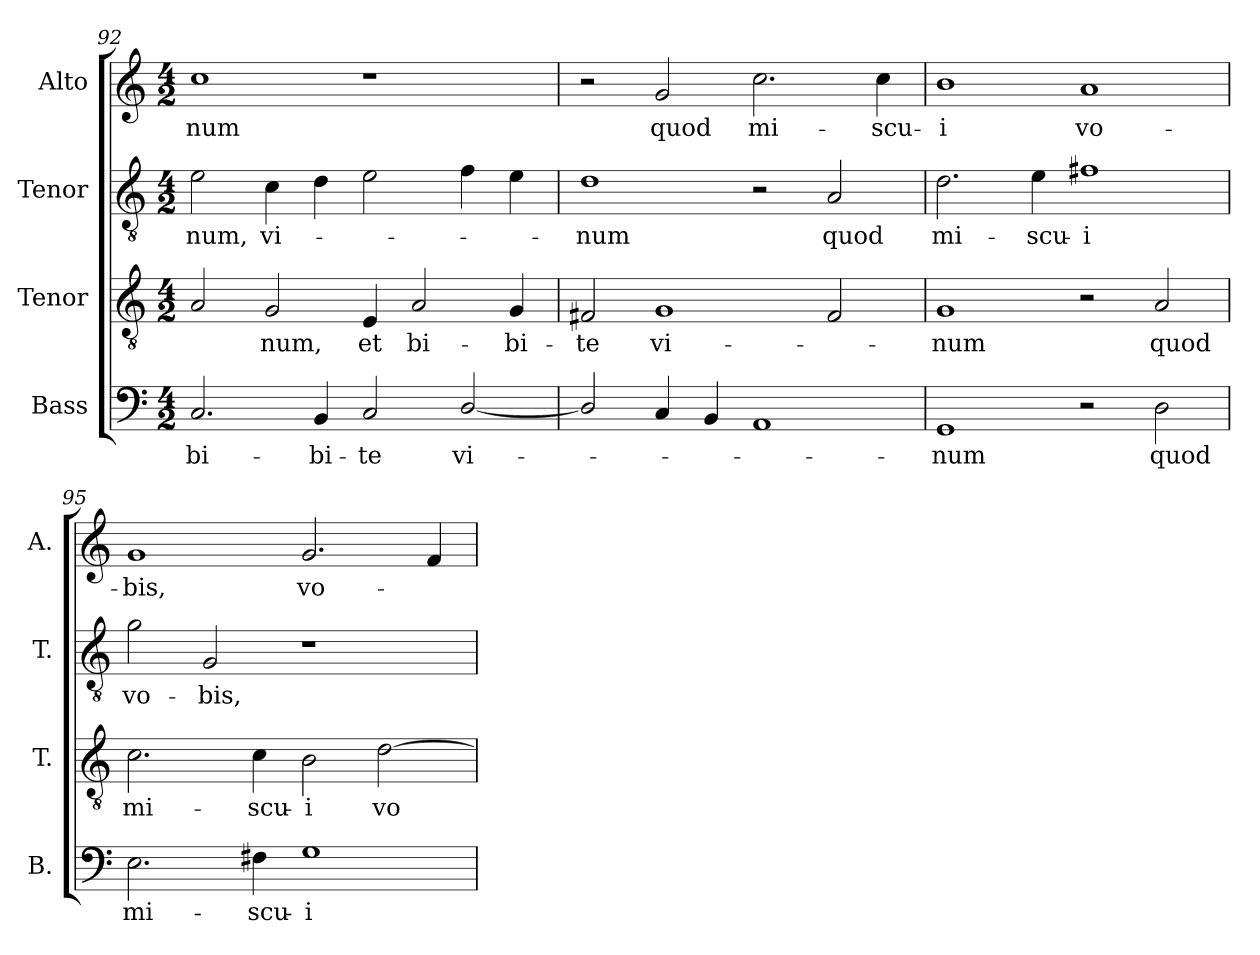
**kern	**text	**kern	**text	**kern	**text	**kern	**text
*part4	*part4	*part3	*part3	*part2	*part2	*part1	*part1
*staff4	*staff4	*staff3	*staff3	*staff2	*staff2	*staff1	*staff1
*I"Bass	*	*I"Tenor	*	*I"Tenor	*	*I"Alto	*
*I'B.	*	*I'T.	*	*I'T.	*	*I'A.	*
*clefF4	*	*clefGv2	*	*clefGv2	*	*clefG2	*
*	*	*ITrd7c12	*	*ITrd7c12	*	*	*
*k[]	*	*k[]	*	*k[]	*	*k[]	*
*C:	*	*C:	*	*C:	*	*C:	*
*M4/2	*	*M4/2	*	*M4/2	*	*M4/2	*
=92	=92	=92	=92	=92	=92	=92	=92
!	!LO:LY:b:color=#000000	!	!	!	!	!	!
!	!	!	!	!	!LO:LY:b:color=#000000	!	!
!	!	!	!	!	!	!	!LO:LY:b:color=#000000
2.Ci/	bi-	2AAi/	.	2Ei\	-num,	1cci	-num
!	!	!	!LO:LY:b:color=#000000	!	!	!	!
!	!	!	!	!	!LO:LY:b:color=#000000	!	!
.	.	2GGi/	-num,	4Ci\	vi-	.	.
!	!LO:LY:b:color=#000000	!	!	!	!	!	!
4BBi/	-bi-	.	.	4Di\	.	.	.
!	!LO:LY:b:color=#000000	!	!	!	!	!	!
!	!	!	!LO:LY:b:color=#000000	!	!	!	!
2Ci/	-te	4EEi/	et	2Ei\	.	1r	.
!	!	!	!LO:LY:b:color=#000000	!	!	!	!
.	.	2AAi/	bi-	.	.	.	.
!	!LO:LY:b:color=#000000	!	!	!	!	!	!
[2Di/	vi-	.	.	4Fi\	.	.	.
!	!	!	!LO:LY:b:color=#000000	!	!	!	!
.	.	4GGi/	-bi-	4Ei\	.	.	.
!!LO:LB:g=z
=93	=93	=93	=93	=93	=93	=93	=93
!	!	!	!LO:LY:b:color=#000000	!	!	!	!
!	!	!	!	!	!LO:LY:b:color=#000000	!	!
2Di/]	.	2FF#Xi/	-te	1Di	-num	2r	.
!	!	!	!LO:LY:b:color=#000000	!	!	!	!
!	!	!	!	!	!	!	!LO:LY:b:color=#000000
4Ci/	.	1GGi	vi-	.	.	2gi/	quod
4BBi/	.	.	.	.	.	.	.
!	!	!	!	!	!	!	!LO:LY:b:color=#000000
1AAi	.	.	.	2r	.	2.cci\	mi-
!	!	!	!	!	!LO:LY:b:color=#000000	!	!
.	.	2FF#i/	.	2AAi/	quod	.	.
!	!	!	!	!	!	!	!LO:LY:b:color=#000000
.	.	.	.	.	.	4cci\	-scu-
=94	=94	=94	=94	=94	=94	=94	=94
!	!LO:LY:b:color=#000000	!	!	!	!	!	!
!	!	!	!LO:LY:b:color=#000000	!	!	!	!
!	!	!	!	!	!LO:LY:b:color=#000000	!	!
!	!	!	!	!	!	!	!LO:LY:b:color=#000000
1GGi	-num	1GGi	-num	2.Di\	mi-	1bi	-i
!	!	!	!	!	!LO:LY:b:color=#000000	!	!
.	.	.	.	4Ei\	-scu-	.	.
!	!	!	!	!	!LO:LY:b:color=#000000	!	!
!	!	!	!	!	!	!	!LO:LY:b:color=#000000
2r	.	2r	.	1F#Xi	-i	1ai	vo-
!	!LO:LY:b:color=#000000	!	!	!	!	!	!
!	!	!	!LO:LY:b:color=#000000	!	!	!	!
2Di\	quod	2AAi/	quod	.	.	.	.
=95	=95	=95	=95	=95	=95	=95	=95
!	!LO:LY:b:color=#000000	!	!	!	!	!	!
!	!	!	!LO:LY:b:color=#000000	!	!	!	!
!	!	!	!	!	!LO:LY:b:color=#000000	!	!
!	!	!	!	!	!	!	!LO:LY:b:color=#000000
2.Ei\	mi-	2.Ci\	mi-	2Gi\	vo-	1gi	-bis,
!	!	!	!	!	!LO:LY:b:color=#000000	!	!
.	.	.	.	2GGi/	-bis,	.	.
!	!LO:LY:b:color=#000000	!	!	!	!	!	!
!	!	!	!LO:LY:b:color=#000000	!	!	!	!
4F#Xi\	-scu-	4Ci\	-scu-	.	.	.	.
!	!LO:LY:b:color=#000000	!	!	!	!	!	!
!	!	!	!LO:LY:b:color=#000000	!	!	!	!
!	!	!	!	!	!	!	!LO:LY:b:color=#000000
1Gi	-i	2BBi\	-i	1r	.	2.gi/	vo-
!	!	!	!LO:LY:b:color=#000000	!	!	!	!
.	.	[2Di\	vo-	.	.	.	.
.	.	.	.	.	.	4fi/	.
=	=	=	=	=	=	=	=
*-	*-	*-	*-	*-	*-	*-	*-
